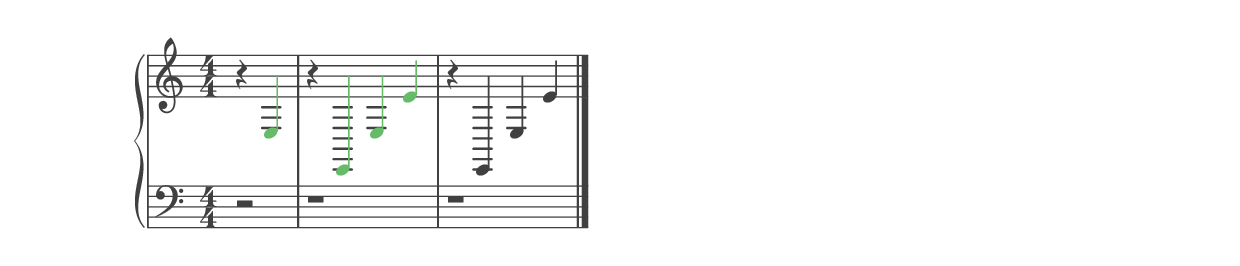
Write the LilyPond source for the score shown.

%% ----------------------------------------------------------------------------
%% Generated on: 2018 December 27
%% Note Name: E3
%% Octave: 3
%% Clef: treble
%% Filename: 044-32-3-treble-E3
%% ----------------------------------------------------------------------------

\version "2.19.82"

\include "../piano_note_colors.ly"

\header {
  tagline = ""
}

upper = {
  \clef treble
  \numericTimeSignature
  \override NoteHead.color = #colorized-note
  \override Stem.color = #colorized-note
  \override Accidental.color = #colorized-note
  % treble note in color
  r4 e4
  % treble octave in color
  r4 e,4 e4 e'4
  \override NoteHead.color = #default-black
  \override Stem.color = #default-black
  \override Accidental.color = #default-black
  % treble octave repeat in black
  r4 e,4 e4 e'4
  \bar "|."
}

lower = {
  \clef bass
  \numericTimeSignature
  \override NoteHead.color = #colorized-note
  \override Stem.color = #colorized-note
  \override Accidental.color = #colorized-note
  % bass note in color
  r2
  % bass octave in color
  r1
  \override NoteHead.color = #default-black
  \override Stem.color = #default-black
  \override Accidental.color = #default-black
  % bass octave repeat in black
  r1
}

\score {
  \new PianoStaff <<
    \context Score
    \applyContext #(override-color-for-all-grobs default-black)
    \time 4/4
    \partial 2
    \new Staff = upper { \upper }
    \new Staff = lower { \lower }
  >>
  \layout { }
  \midi { }
}